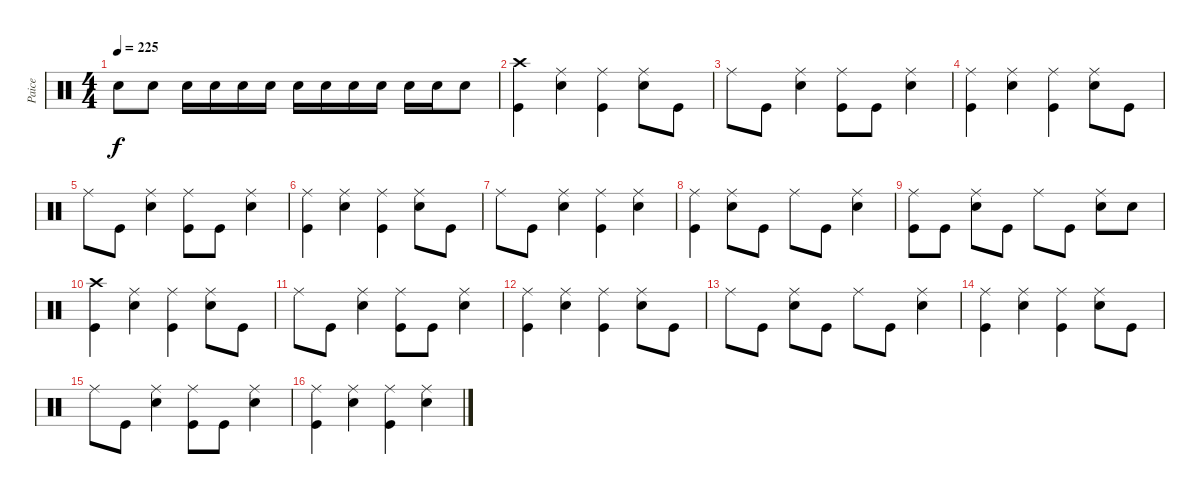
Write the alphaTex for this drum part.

\track ("Paice" "Paice") {instrument percussion}
\staff {score}
\articulation defaults
\ts (4 4)
\tempo 225
\clef neutral
\ks c "Snare (hit) 2".8{dy f} "Snare (hit) 2".8 "Snare (hit) 2".16 "Snare (hit) 2".16 "Snare (hit) 2".16 "Snare (hit) 2".16 "Snare (hit) 2".16 "Snare (hit) 2".16 "Snare (hit) 2".16 "Snare (hit) 2".16 "Snare (hit) 2".16 "Snare (hit) 2".16 "Snare (hit) 2".8
|
("Crash high (hit)" "Kick (hit)").4 ("Ride (middle)" "Snare (hit) 2").4 ("Ride (middle)" "Kick (hit)").4 ("Ride (middle)" "Snare (hit) 2").8 "Kick (hit)".8 |
"Ride (middle)".8 "Kick (hit)".8 ("Ride (middle)" "Snare (hit) 2").4 ("Ride (middle)" "Kick (hit)").8 "Kick (hit)".8 ("Ride (middle)" "Snare (hit) 2").4 |
("Ride (middle)" "Kick (hit)").4 ("Ride (middle)" "Snare (hit) 2").4 ("Ride (middle)" "Kick (hit)").4 ("Ride (middle)" "Snare (hit) 2").8 "Kick (hit)".8 |
"Ride (middle)".8 "Kick (hit)".8 ("Ride (middle)" "Snare (hit) 2").4 ("Ride (middle)" "Kick (hit)").8 "Kick (hit)".8 ("Ride (middle)" "Snare (hit) 2").4 |
("Ride (middle)" "Kick (hit)").4 ("Ride (middle)" "Snare (hit) 2").4 ("Ride (middle)" "Kick (hit)").4 ("Ride (middle)" "Snare (hit) 2").8 "Kick (hit)".8 |
"Ride (middle)".8 "Kick (hit)".8 ("Ride (middle)" "Snare (hit) 2").4 ("Ride (middle)" "Kick (hit)").4 ("Ride (middle)" "Snare (hit) 2").4 |
("Ride (middle)" "Kick (hit)").4 ("Ride (middle)" "Snare (hit) 2").8 "Kick (hit)".8 "Ride (middle)".8 "Kick (hit)".8 ("Ride (middle)" "Snare (hit) 2").4 |
("Ride (middle)" "Kick (hit)").8 "Kick (hit)".8 ("Ride (middle)" "Snare (hit) 2").8 "Kick (hit)".8 "Ride (middle)".8 "Kick (hit)".8 ("Ride (middle)" "Snare (hit) 2").8 "Snare (hit) 2".8 |
("Crash high (hit)" "Kick (hit)").4 ("Ride (middle)" "Snare (hit) 2").4 ("Ride (middle)" "Kick (hit)").4 ("Ride (middle)" "Snare (hit) 2").8 "Kick (hit)".8 |
"Ride (middle)".8 "Kick (hit)".8 ("Ride (middle)" "Snare (hit) 2").4 ("Ride (middle)" "Kick (hit)").8 "Kick (hit)".8 ("Ride (middle)" "Snare (hit) 2").4 |
("Ride (middle)" "Kick (hit)").4 ("Ride (middle)" "Snare (hit) 2").4 ("Ride (middle)" "Kick (hit)").4 ("Ride (middle)" "Snare (hit) 2").8 "Kick (hit)".8 |
"Ride (middle)".8 "Kick (hit)".8 ("Ride (middle)" "Snare (hit) 2").8 "Kick (hit)".8 "Ride (middle)".8 "Kick (hit)".8 ("Ride (middle)" "Snare (hit) 2").4 |
("Ride (middle)" "Kick (hit)").4 ("Ride (middle)" "Snare (hit) 2").4 ("Ride (middle)" "Kick (hit)").4 ("Ride (middle)" "Snare (hit) 2").8 "Kick (hit)".8 |
"Ride (middle)".8 "Kick (hit)".8 ("Ride (middle)" "Snare (hit) 2").4 ("Ride (middle)" "Kick (hit)").8 "Kick (hit)".8 ("Ride (middle)" "Snare (hit) 2").4 |
("Ride (middle)" "Kick (hit)").4 ("Ride (middle)" "Snare (hit) 2").4 ("Ride (middle)" "Kick (hit)").4 ("Ride (middle)" "Snare (hit) 2").4
